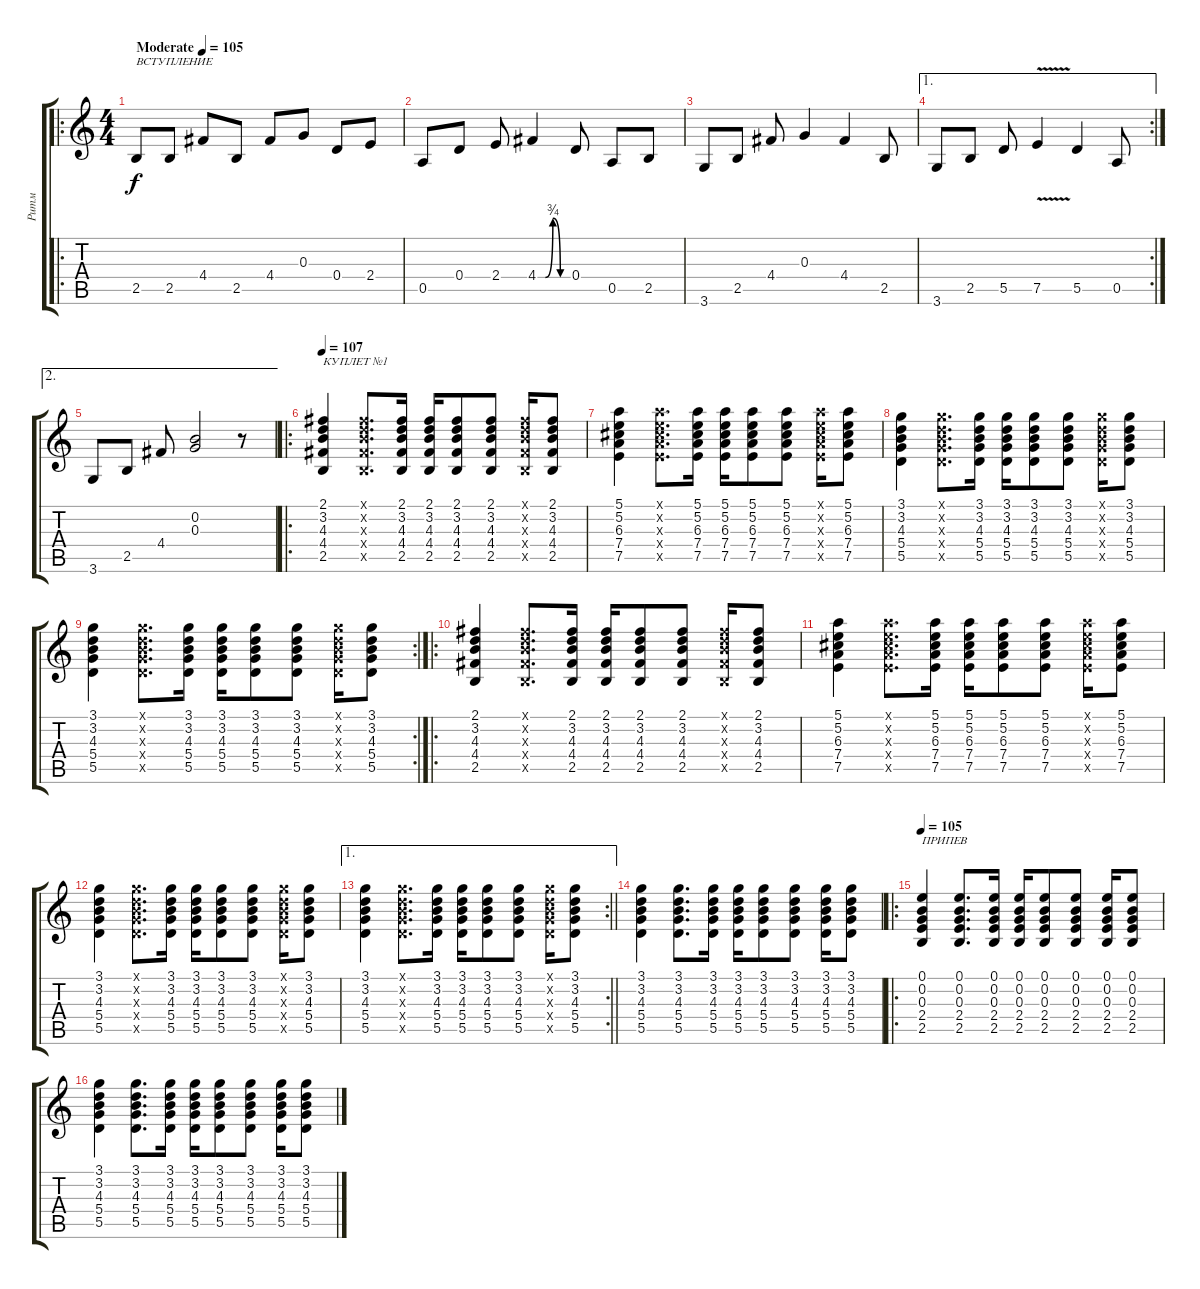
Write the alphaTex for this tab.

\track ("Ритм" "Ритм") {instrument acousticguitarnylon}
\staff {score tabs}
\tuning (E4 B3 G3 D3 A2 E2) {hide}
\ro
\ts (4 4)
\tempo (105 "Moderate")
\clef g2
\ks c
2.5.8{txt "ВСТУПЛЕНИЕ" dy f instrument acousticguitarnylon} 2.5.8 4.4.8 2.5.8 4.4.8 0.3.8 0.4.8 2.4.8 |
0.5.8 0.4.8 2.4.8 4.4{be (custom 0 0 15 0 30 3 45 0 60 0)}.4 0.4.8 0.5.8 2.5.8 |
3.6.8 2.5.8 4.4.8 0.3.4 4.4.4 2.5.8 |
\ae 1
\rc 2
3.6.8 2.5.8 5.5.8 7.5{v}.4 5.5.4 0.5.8 |
\ae 2
3.6.8 2.5.8 4.4.8 (0.2 0.3).2 r.8 |
\ro
\tempo 107
(2.1 3.2 4.3 4.4 2.5).4{txt "КУПЛЕТ №1"} (2.1{x} 3.2{x} 4.3{x} 4.4{x} 2.5{x}).8{d} (2.1 3.2 4.3 4.4 2.5).16 (2.1 3.2 4.3 4.4 2.5).16 (2.1 3.2 4.3 4.4 2.5).8 (2.1 3.2 4.3 4.4 2.5).8 (2.1{x} 3.2{x} 4.3{x} 4.4{x} 2.5{x}).16 (2.1 3.2 4.3 4.4 2.5).8 |
(5.1 5.2 6.3 7.4 7.5).4 (5.1{x} 5.2{x} 6.3{x} 7.4{x} 7.5{x}).8{d} (5.1 5.2 6.3 7.4 7.5).16 (5.1 5.2 6.3 7.4 7.5).16 (5.1 5.2 6.3 7.4 7.5).8 (5.1 5.2 6.3 7.4 7.5).8 (5.1{x} 5.2{x} 6.3{x} 7.4{x} 7.5{x}).16 (5.1 5.2 6.3 7.4 7.5).8 |
(3.1 3.2 4.3 5.4 5.5).4 (3.1{x} 3.2{x} 4.3{x} 5.4{x} 5.5{x}).8{d} (3.1 3.2 4.3 5.4 5.5).16 (3.1 3.2 4.3 5.4 5.5).16 (3.1 3.2 4.3 5.4 5.5).8 (3.1 3.2 4.3 5.4 5.5).8 (3.1{x} 3.2{x} 4.3{x} 5.4{x} 5.5{x}).16 (3.1 3.2 4.3 5.4 5.5).8 |
\rc 2
(3.1 3.2 4.3 5.4 5.5).4 (3.1{x} 3.2{x} 4.3{x} 5.4{x} 5.5{x}).8{d} (3.1 3.2 4.3 5.4 5.5).16 (3.1 3.2 4.3 5.4 5.5).16 (3.1 3.2 4.3 5.4 5.5).8 (3.1 3.2 4.3 5.4 5.5).8 (3.1{x} 3.2{x} 4.3{x} 5.4{x} 5.5{x}).16 (3.1 3.2 4.3 5.4 5.5).8 |
\ro
(2.1 3.2 4.3 4.4 2.5).4 (2.1{x} 3.2{x} 4.3{x} 4.4{x} 2.5{x}).8{d} (2.1 3.2 4.3 4.4 2.5).16 (2.1 3.2 4.3 4.4 2.5).16 (2.1 3.2 4.3 4.4 2.5).8 (2.1 3.2 4.3 4.4 2.5).8 (2.1{x} 3.2{x} 4.3{x} 4.4{x} 2.5{x}).16 (2.1 3.2 4.3 4.4 2.5).8 |
(5.1 5.2 6.3 7.4 7.5).4 (5.1{x} 5.2{x} 6.3{x} 7.4{x} 7.5{x}).8{d} (5.1 5.2 6.3 7.4 7.5).16 (5.1 5.2 6.3 7.4 7.5).16 (5.1 5.2 6.3 7.4 7.5).8 (5.1 5.2 6.3 7.4 7.5).8 (5.1{x} 5.2{x} 6.3{x} 7.4{x} 7.5{x}).16 (5.1 5.2 6.3 7.4 7.5).8 |
(3.1 3.2 4.3 5.4 5.5).4 (3.1{x} 3.2{x} 4.3{x} 5.4{x} 5.5{x}).8{d} (3.1 3.2 4.3 5.4 5.5).16 (3.1 3.2 4.3 5.4 5.5).16 (3.1 3.2 4.3 5.4 5.5).8 (3.1 3.2 4.3 5.4 5.5).8 (3.1{x} 3.2{x} 4.3{x} 5.4{x} 5.5{x}).16 (3.1 3.2 4.3 5.4 5.5).8 |
\ae 1
\rc 2
\barLineRight lightlight
(3.1 3.2 4.3 5.4 5.5).4 (3.1{x} 3.2{x} 4.3{x} 5.4{x} 5.5{x}).8{d} (3.1 3.2 4.3 5.4 5.5).16 (3.1 3.2 4.3 5.4 5.5).16 (3.1 3.2 4.3 5.4 5.5).8 (3.1 3.2 4.3 5.4 5.5).8 (3.1{x} 3.2{x} 4.3{x} 5.4{x} 5.5{x}).16 (3.1 3.2 4.3 5.4 5.5).8 |
(3.1 3.2 4.3 5.4 5.5).4 (3.1 3.2 4.3 5.4 5.5).8{d} (3.1 3.2 4.3 5.4 5.5).16 (3.1 3.2 4.3 5.4 5.5).16 (3.1 3.2 4.3 5.4 5.5).8 (3.1 3.2 4.3 5.4 5.5).8 (3.1 3.2 4.3 5.4 5.5).16 (3.1 3.2 4.3 5.4 5.5).8 |
\ro
\tempo 105
(0.1 0.2 0.3 2.4 2.5).4{txt "ПРИПЕВ"} (0.1 0.2 0.3 2.4 2.5).8{d} (0.1 0.2 0.3 2.4 2.5).16 (0.1 0.2 0.3 2.4 2.5).16 (0.1 0.2 0.3 2.4 2.5).8 (0.1 0.2 0.3 2.4 2.5).8 (0.1 0.2 0.3 2.4 2.5).16 (0.1 0.2 0.3 2.4 2.5).8 |
(3.1 3.2 4.3 5.4 5.5).4 (3.1 3.2 4.3 5.4 5.5).8{d} (3.1 3.2 4.3 5.4 5.5).16 (3.1 3.2 4.3 5.4 5.5).16 (3.1 3.2 4.3 5.4 5.5).8 (3.1 3.2 4.3 5.4 5.5).8 (3.1 3.2 4.3 5.4 5.5).16 (3.1 3.2 4.3 5.4 5.5).8
